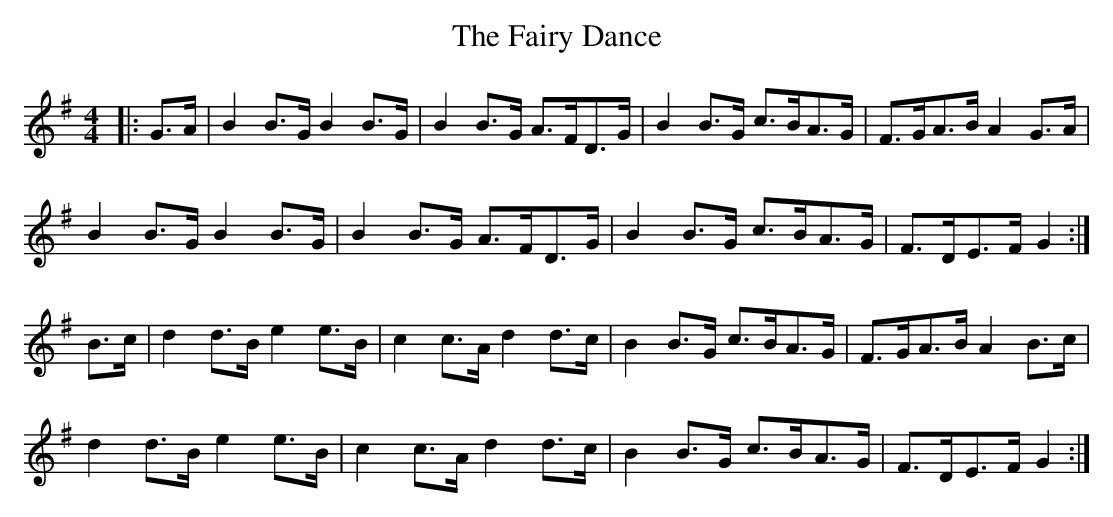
X:1
T: The Fairy Dance
M: 4/4
L: 1/8
K: Gmaj
|:G>A|B2 B>G B2 B>G|B2 B>G A>FD>G|B2 B>G c>BA>G|F>GA>B A2 G>A|
B2B>G B2 B>G|B2 B>G A>FD>G|B2 B>G c>BA>G|F>DE>F G2:|
B>c|d2 d>B e2 e>B|c2 c>A d2 d>c|B2 B>G c>BA>G|F>GA>B A2 B>c|
d2 d>B e2 e>B|c2 c>A d2 d>c|B2 B>G c>BA>G|F>DE>F G2:|
